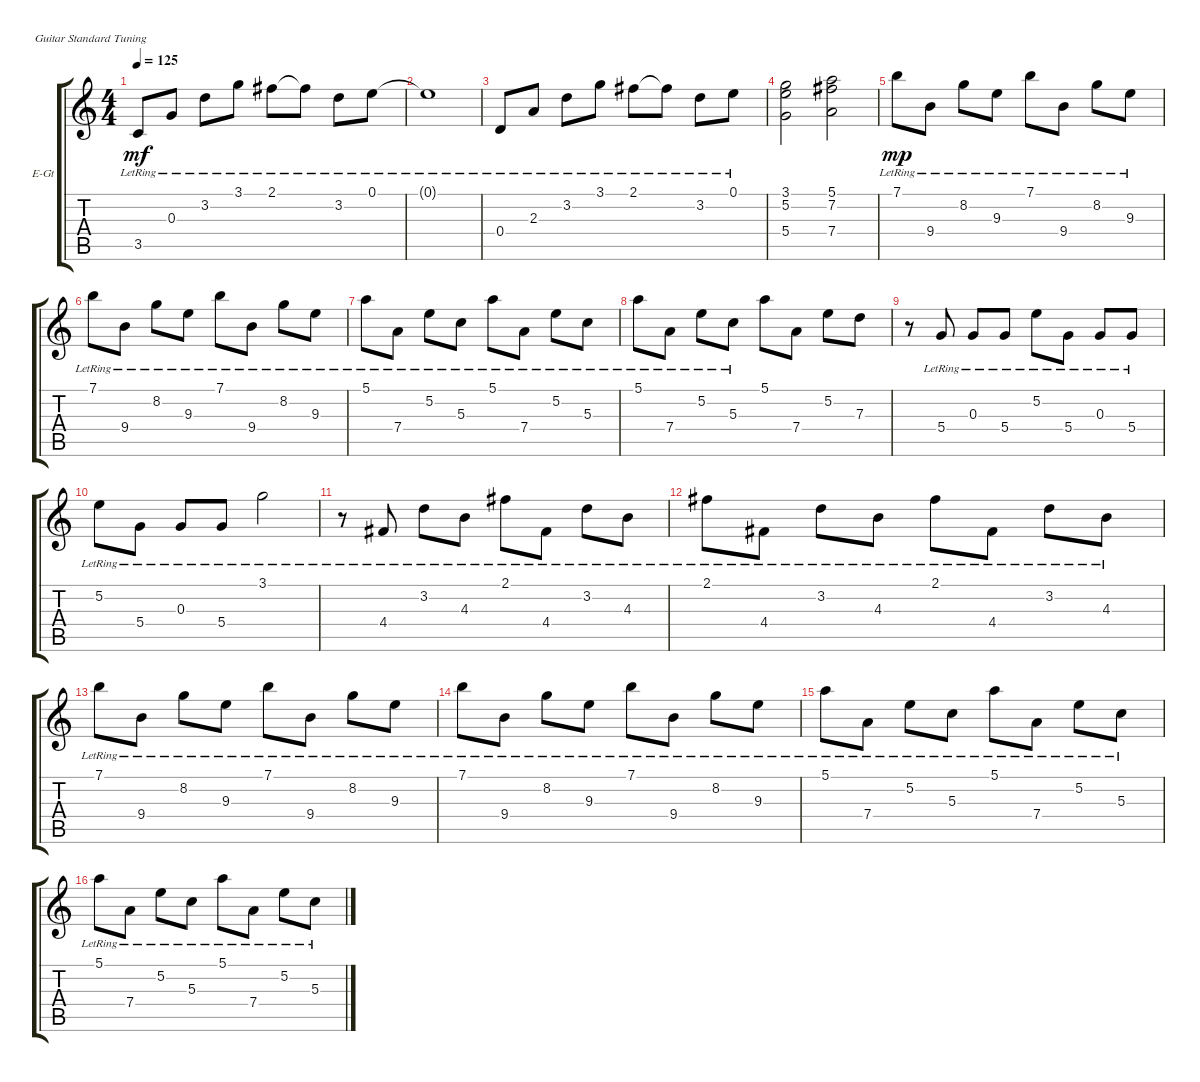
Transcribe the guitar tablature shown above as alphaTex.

\defaultSystemsLayout 4
\bracketExtendMode groupsimilarinstruments
\firstSystemTrackNameOrientation horizontal
\otherSystemsTrackNameOrientation horizontal
\track ("Rhythm Clean" "E-Gt") {instrument electricguitarclean}
\staff {score tabs}
\tuning (E4 B3 G3 D3 A2 E2)
\ts (4 4)
\tempo 125
\clef g2
\ks c
3.5{lr}.8{dy mf} 0.3{lr}.8 3.2{lr}.8 3.1{lr}.8 2.1{lr}.8 2.1{lr t}.8 3.2{lr}.8 0.1{lr}.8 |
0.1{lr t}.1 |
0.4{lr}.8 2.3{lr}.8 3.2{lr}.8 3.1{lr}.8 2.1{lr}.8 2.1{lr t}.8 3.2{lr}.8 0.1{lr}.8 |
(3.1 5.2 5.4).2 (5.1 7.2 7.4).2 |
7.1{lr}.8{dy mp} 9.4{lr}.8 8.2{lr}.8 9.3{lr}.8 7.1{lr}.8 9.4{lr}.8 8.2{lr}.8 9.3{lr}.8 |
7.1{lr}.8 9.4{lr}.8 8.2{lr}.8 9.3{lr}.8 7.1{lr}.8 9.4{lr}.8 8.2{lr}.8 9.3{lr}.8 |
5.1{lr}.8 7.4{lr}.8 5.2{lr}.8 5.3{lr}.8 5.1{lr}.8 7.4{lr}.8 5.2{lr}.8 5.3{lr}.8 |
5.1{lr}.8 7.4{lr}.8 5.2{lr}.8 5.3{lr}.8 5.1.8 7.4.8 5.2.8 7.3.8 |
r.8 5.4{lr}.8 0.3{lr}.8 5.4{lr}.8 5.2{lr}.8 5.4{lr}.8 0.3{lr}.8 5.4{lr}.8 |
5.2{lr}.8 5.4{lr}.8 0.3{lr}.8 5.4{lr}.8 3.1{lr}.2 |
r.8 4.4{lr}.8 3.2{lr}.8 4.3{lr}.8 2.1{lr}.8 4.4{lr}.8 3.2{lr}.8 4.3{lr}.8 |
2.1{lr}.8 4.4{lr}.8 3.2{lr}.8 4.3{lr}.8 2.1{lr}.8 4.4{lr}.8 3.2{lr}.8 4.3{lr}.8 |
7.1{lr}.8 9.4{lr}.8 8.2{lr}.8 9.3{lr}.8 7.1{lr}.8 9.4{lr}.8 8.2{lr}.8 9.3{lr}.8 |
7.1{lr}.8 9.4{lr}.8 8.2{lr}.8 9.3{lr}.8 7.1{lr}.8 9.4{lr}.8 8.2{lr}.8 9.3{lr}.8 |
5.1{lr}.8 7.4{lr}.8 5.2{lr}.8 5.3{lr}.8 5.1{lr}.8 7.4{lr}.8 5.2{lr}.8 5.3{lr}.8 |
5.1{lr}.8 7.4{lr}.8 5.2{lr}.8 5.3{lr}.8 5.1{lr}.8 7.4{lr}.8 5.2{lr}.8 5.3{lr}.8
